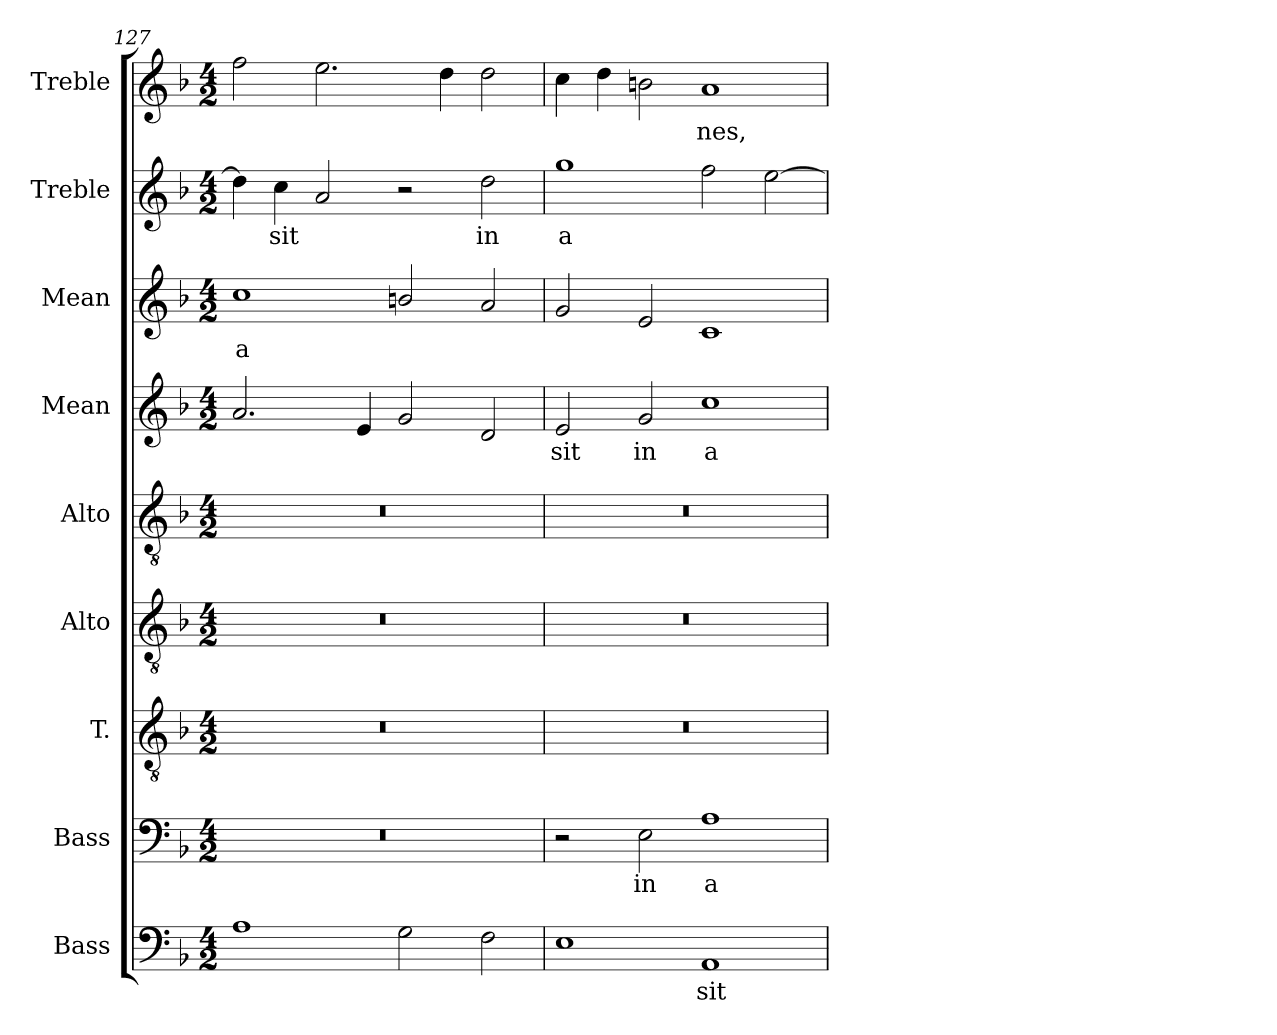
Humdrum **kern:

**kern	**text	**kern	**text	**kern	**kern	**kern	**kern	**text	**kern	**text	**kern	**text	**kern	**text
*part9	*part9	*part8	*part8	*part7	*part6	*part5	*part4	*part4	*part3	*part3	*part2	*part2	*part1	*part1
*staff9	*staff9	*staff8	*staff8	*staff7	*staff6	*staff5	*staff4	*staff4	*staff3	*staff3	*staff2	*staff2	*staff1	*staff1
*I"Bass	*	*I"Bass	*	*I"T.	*I"Alto	*I"Alto	*I"Mean	*	*I"Mean	*	*I"Treble	*	*I"Treble	*
*I'B.	*	*I'B.	*	*I'T.	*I'A2.	*I'A1.	*I'M.	*	*I'M.	*	*I'Tr.	*	*I'Tr.	*
!!LO:LB:g=z
*clefF4	*	*clefF4	*	*clefGv2	*clefGv2	*clefGv2	*clefG2	*	*clefG2	*	*clefG2	*	*clefG2	*
*	*	*	*	*ITrd7c12	*ITrd7c12	*ITrd7c12	*	*	*	*	*	*	*	*
*k[b-]	*	*k[b-]	*	*k[b-]	*k[b-]	*k[b-]	*k[b-]	*	*k[b-]	*	*k[b-]	*	*k[b-]	*
*F:	*	*F:	*	*F:	*F:	*F:	*F:	*	*F:	*	*F:	*	*F:	*
*M4/2	*	*M4/2	*	*M4/2	*M4/2	*M4/2	*M4/2	*	*M4/2	*	*M4/2	*	*M4/2	*
=127	=127	=127	=127	=127	=127	=127	=127	=127	=127	=127	=127	=127	=127	=127
!	!	!LO:N:vis=1	!	!LO:N:vis=1	!LO:N:vis=1	!LO:N:vis=1	!	!	!	!	!	!	!	!
!	!	!	!	!	!	!	!	!	!	!LO:LY:b:color=#000000	!	!	!	!
1Ai	.	0r	.	0r	0r	0r	2.ai/	.	1cci	a	4ddi\]	.	2ffi\	.
!	!	!	!	!	!	!	!	!	!	!	!	!LO:LY:b:color=#000000	!	!
.	.	.	.	.	.	.	.	.	.	.	4cci\	sit	.	.
.	.	.	.	.	.	.	.	.	.	.	2ai/	.	2.eei\	.
.	.	.	.	.	.	.	4ei/	.	.	.	.	.	.	.
2Gi\	.	.	.	.	.	.	2gi/	.	2bni/	.	2r	.	.	.
.	.	.	.	.	.	.	.	.	.	.	.	.	4ddi\	.
!	!	!	!	!	!	!	!	!	!	!	!	!LO:LY:b:color=#000000	!	!
2Fi\	.	.	.	.	.	.	2di/	.	2ai/	.	2ddi\	in	2ddi\	.
=128	=128	=128	=128	=128	=128	=128	=128	=128	=128	=128	=128	=128	=128	=128
!	!	!	!	!LO:N:vis=1	!LO:N:vis=1	!LO:N:vis=1	!	!	!	!	!	!	!	!
!	!	!	!	!	!	!	!	!LO:LY:b:color=#000000	!	!	!	!	!	!
!	!	!	!	!	!	!	!	!	!	!	!	!LO:LY:b:color=#000000	!	!
1Ei	.	2r	.	0r	0r	0r	2ei/	sit	2gi/	.	1ggi	a	4cci\	.
.	.	.	.	.	.	.	.	.	.	.	.	.	4ddi\	.
!	!	!	!LO:LY:b:color=#000000	!	!	!	!	!	!	!	!	!	!	!
!	!	!	!	!	!	!	!	!LO:LY:b:color=#000000	!	!	!	!	!	!
.	.	2Ei\	in	.	.	.	2gi/	in	2ei/	.	.	.	2bni\	.
!	!LO:LY:b:color=#000000	!	!	!	!	!	!	!	!	!	!	!	!	!
!	!	!	!LO:LY:b:color=#000000	!	!	!	!	!	!	!	!	!	!	!
!	!	!	!	!	!	!	!	!LO:LY:b:color=#000000	!	!	!	!	!	!
!	!	!	!	!	!	!	!	!	!	!	!	!	!	!LO:LY:b:color=#000000
1AAi	sit	1Ai	a	.	.	.	1cci	a	1ci	.	2ffi\	.	1ai	nes,
.	.	.	.	.	.	.	.	.	.	.	[>2eei\	.	.	.
=	=	=	=	=	=	=	=	=	=	=	=	=	=	=
*-	*-	*-	*-	*-	*-	*-	*-	*-	*-	*-	*-	*-	*-	*-
